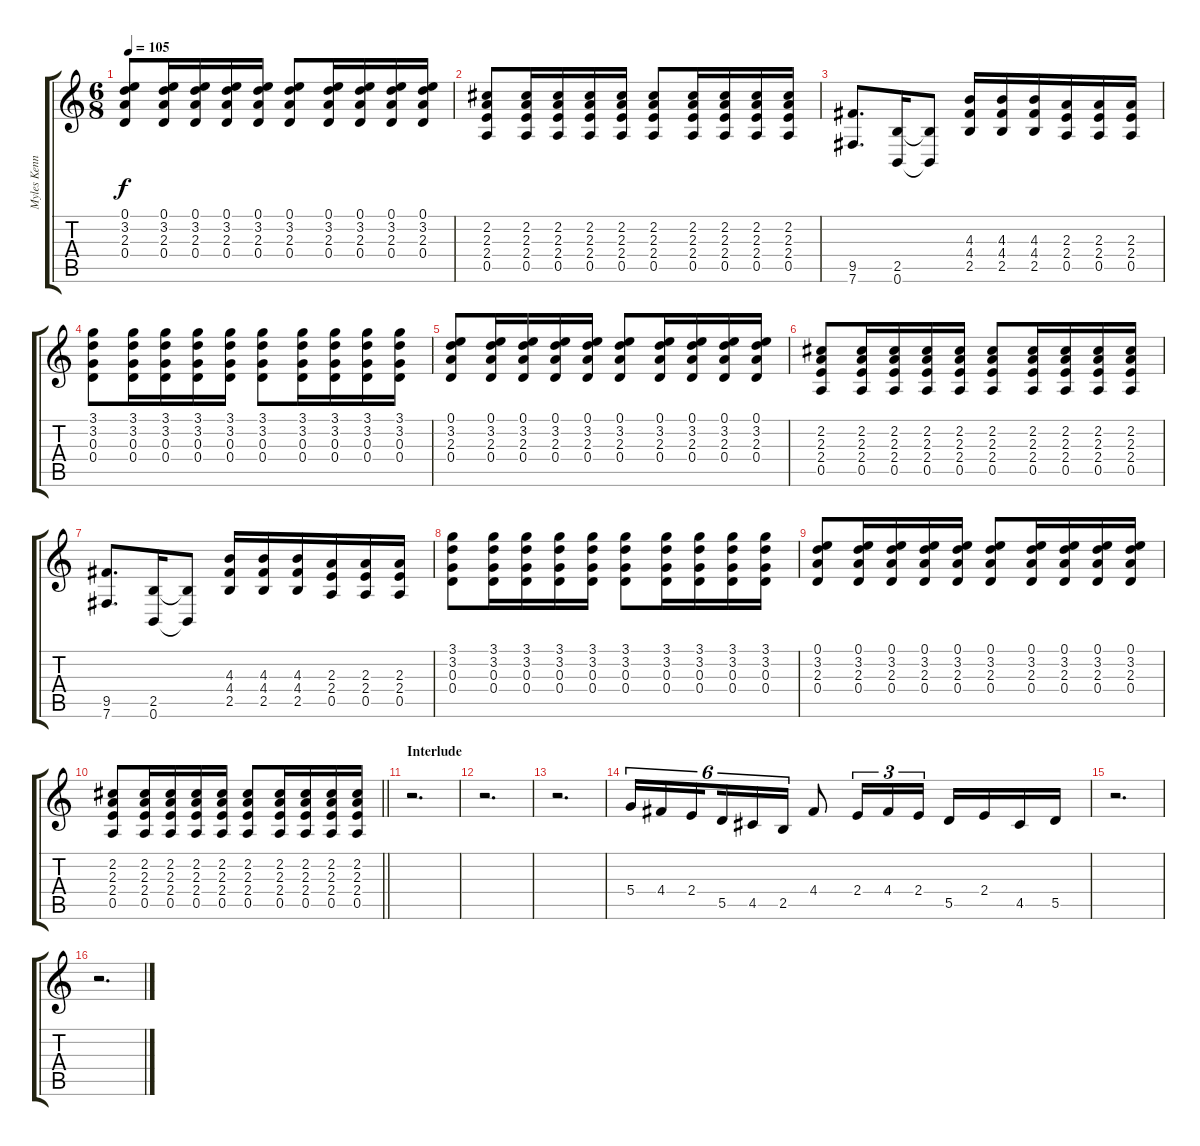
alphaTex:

\track ("Myles Kennedy" "Myles Kenn") {instrument distortionguitar}
\staff {score tabs}
\tuning (E4 B3 G3 D3 A2 B1) {hide}
\ts (6 8)
\tempo 105
\clef g2
\ks c
(0.1 3.2 2.3 0.4).8{dy f} (0.1 3.2 2.3 0.4).16 (0.1 3.2 2.3 0.4).16 (0.1 3.2 2.3 0.4).16 (0.1 3.2 2.3 0.4).16 (0.1 3.2 2.3 0.4).8 (0.1 3.2 2.3 0.4).16 (0.1 3.2 2.3 0.4).16 (0.1 3.2 2.3 0.4).16 (0.1 3.2 2.3 0.4).16 |
(2.2 2.3 2.4 0.5).8 (2.2 2.3 2.4 0.5).16 (2.2 2.3 2.4 0.5).16 (2.2 2.3 2.4 0.5).16 (2.2 2.3 2.4 0.5).16 (2.2 2.3 2.4 0.5).8 (2.2 2.3 2.4 0.5).16 (2.2 2.3 2.4 0.5).16 (2.2 2.3 2.4 0.5).16 (2.2 2.3 2.4 0.5).16 |
(9.5 7.6).8{d} (2.5 0.6).16 (2.5{t} 0.6{t}).8 (4.3 4.4 2.5).16 (4.3 4.4 2.5).16 (4.3 4.4 2.5).16 (2.3 2.4 0.5).16 (2.3 2.4 0.5).16 (2.3 2.4 0.5).16 |
(3.1 3.2 0.3 0.4).8 (3.1 3.2 0.3 0.4).16 (3.1 3.2 0.3 0.4).16 (3.1 3.2 0.3 0.4).16 (3.1 3.2 0.3 0.4).16 (3.1 3.2 0.3 0.4).8 (3.1 3.2 0.3 0.4).16 (3.1 3.2 0.3 0.4).16 (3.1 3.2 0.3 0.4).16 (3.1 3.2 0.3 0.4).16 |
(0.1 3.2 2.3 0.4).8 (0.1 3.2 2.3 0.4).16 (0.1 3.2 2.3 0.4).16 (0.1 3.2 2.3 0.4).16 (0.1 3.2 2.3 0.4).16 (0.1 3.2 2.3 0.4).8 (0.1 3.2 2.3 0.4).16 (0.1 3.2 2.3 0.4).16 (0.1 3.2 2.3 0.4).16 (0.1 3.2 2.3 0.4).16 |
(2.2 2.3 2.4 0.5).8 (2.2 2.3 2.4 0.5).16 (2.2 2.3 2.4 0.5).16 (2.2 2.3 2.4 0.5).16 (2.2 2.3 2.4 0.5).16 (2.2 2.3 2.4 0.5).8 (2.2 2.3 2.4 0.5).16 (2.2 2.3 2.4 0.5).16 (2.2 2.3 2.4 0.5).16 (2.2 2.3 2.4 0.5).16 |
(9.5 7.6).8{d} (2.5 0.6).16 (2.5{t} 0.6{t}).8 (4.3 4.4 2.5).16 (4.3 4.4 2.5).16 (4.3 4.4 2.5).16 (2.3 2.4 0.5).16 (2.3 2.4 0.5).16 (2.3 2.4 0.5).16 |
(3.1 3.2 0.3 0.4).8 (3.1 3.2 0.3 0.4).16 (3.1 3.2 0.3 0.4).16 (3.1 3.2 0.3 0.4).16 (3.1 3.2 0.3 0.4).16 (3.1 3.2 0.3 0.4).8 (3.1 3.2 0.3 0.4).16 (3.1 3.2 0.3 0.4).16 (3.1 3.2 0.3 0.4).16 (3.1 3.2 0.3 0.4).16 |
(0.1 3.2 2.3 0.4).8 (0.1 3.2 2.3 0.4).16 (0.1 3.2 2.3 0.4).16 (0.1 3.2 2.3 0.4).16 (0.1 3.2 2.3 0.4).16 (0.1 3.2 2.3 0.4).8 (0.1 3.2 2.3 0.4).16 (0.1 3.2 2.3 0.4).16 (0.1 3.2 2.3 0.4).16 (0.1 3.2 2.3 0.4).16 |
\barLineRight lightlight
(2.2 2.3 2.4 0.5).8 (2.2 2.3 2.4 0.5).16 (2.2 2.3 2.4 0.5).16 (2.2 2.3 2.4 0.5).16 (2.2 2.3 2.4 0.5).16 (2.2 2.3 2.4 0.5).8 (2.2 2.3 2.4 0.5).16 (2.2 2.3 2.4 0.5).16 (2.2 2.3 2.4 0.5).16 (2.2 2.3 2.4 0.5).16 |
\section ("" "Interlude")
r.2{d} |
r.2{d} |
r.2{d} |
5.4.16{tu (6 4)} 4.4.16{tu (6 4)} 2.4.16{tu (6 4) beam splitsecondary} 5.5.16{tu (6 4)} 4.5.16{tu (6 4)} 2.5.16{tu (6 4)} 4.4.8 2.4.16{tu (3 2)} 4.4.16{tu (3 2)} 2.4.16{tu (3 2) beam splitsecondary} 5.5.16 2.4.16 4.5.16 5.5.16 |
r.2{d} |
r.2{d}
